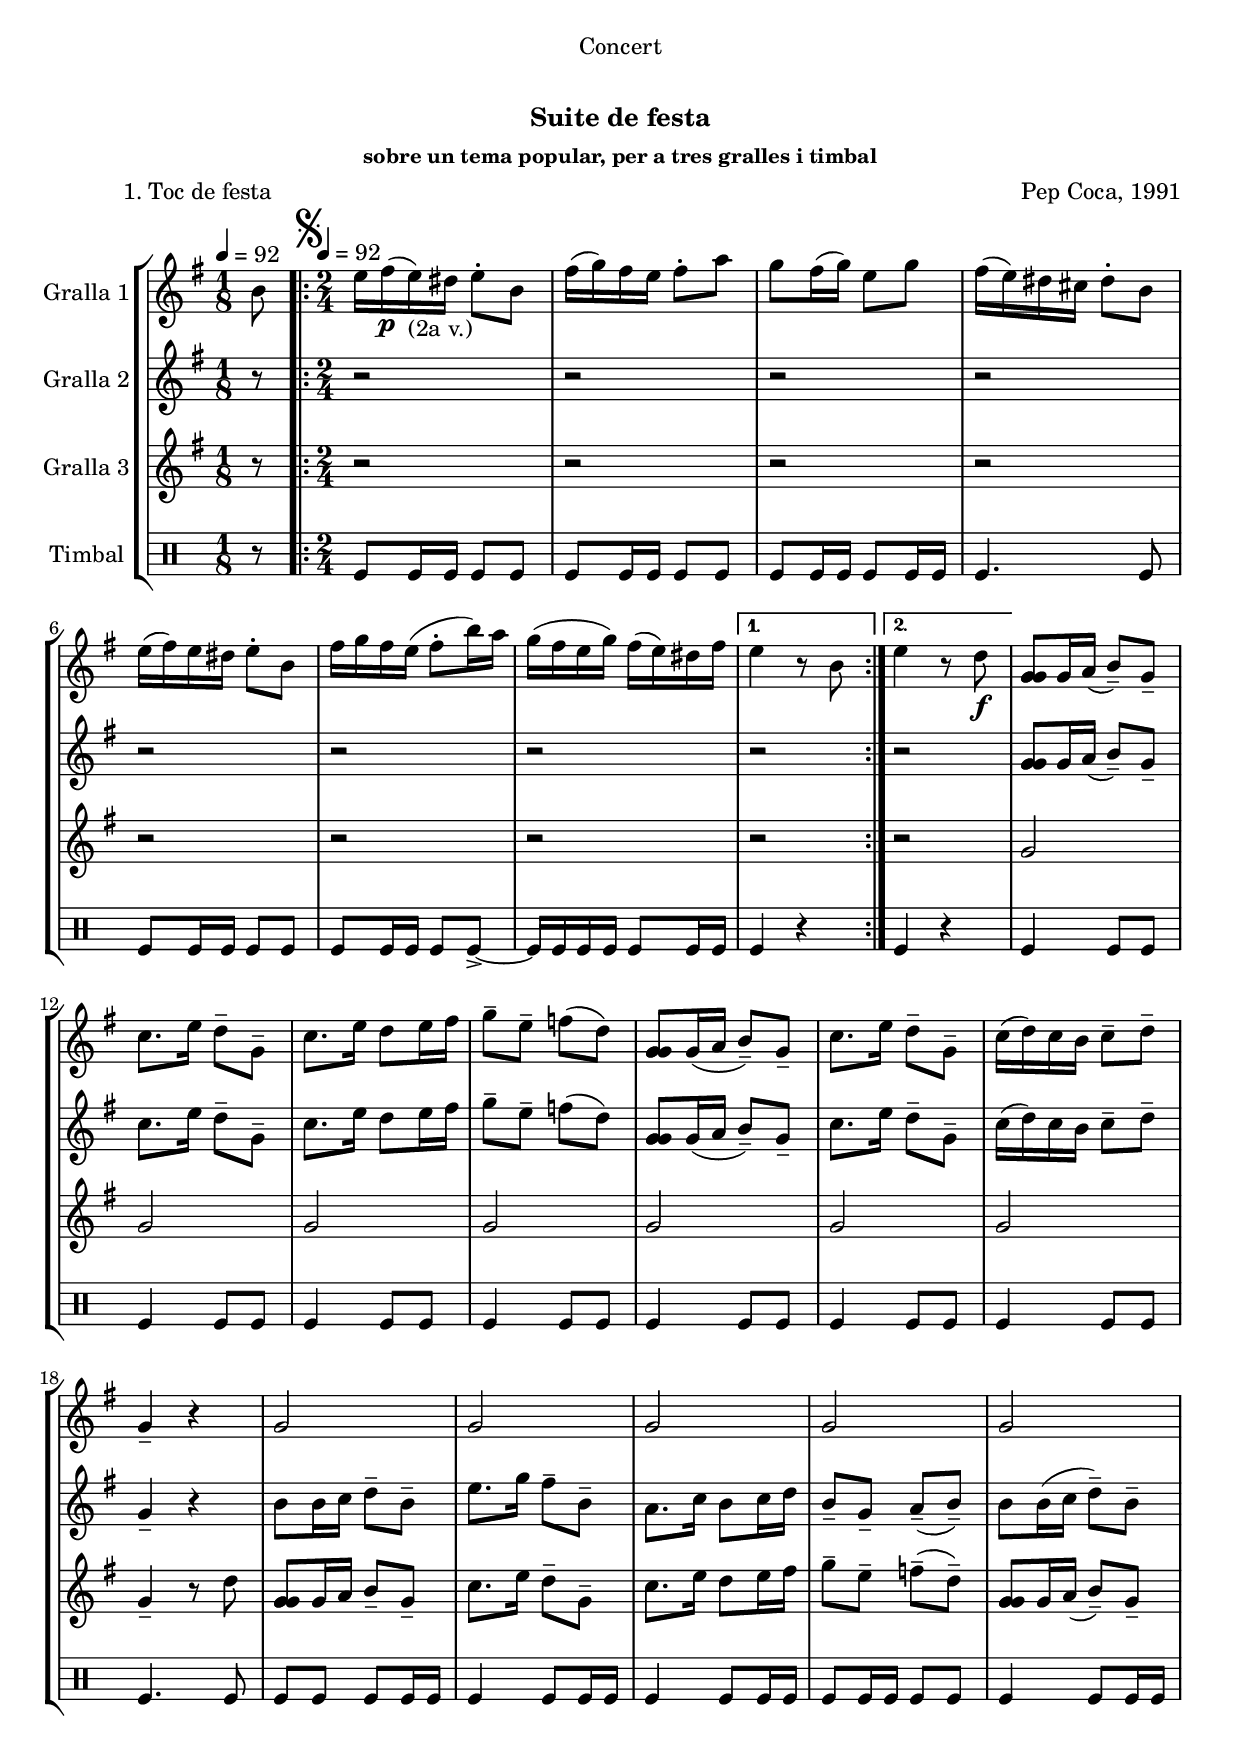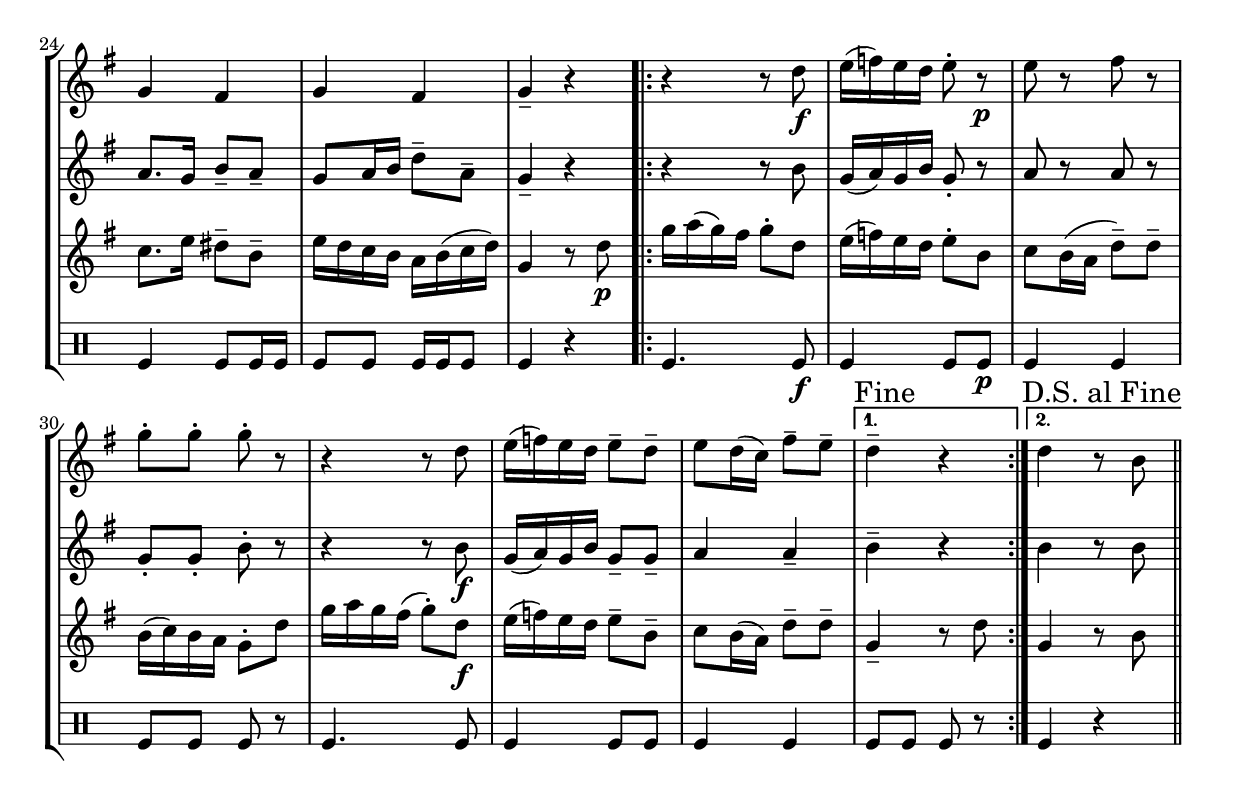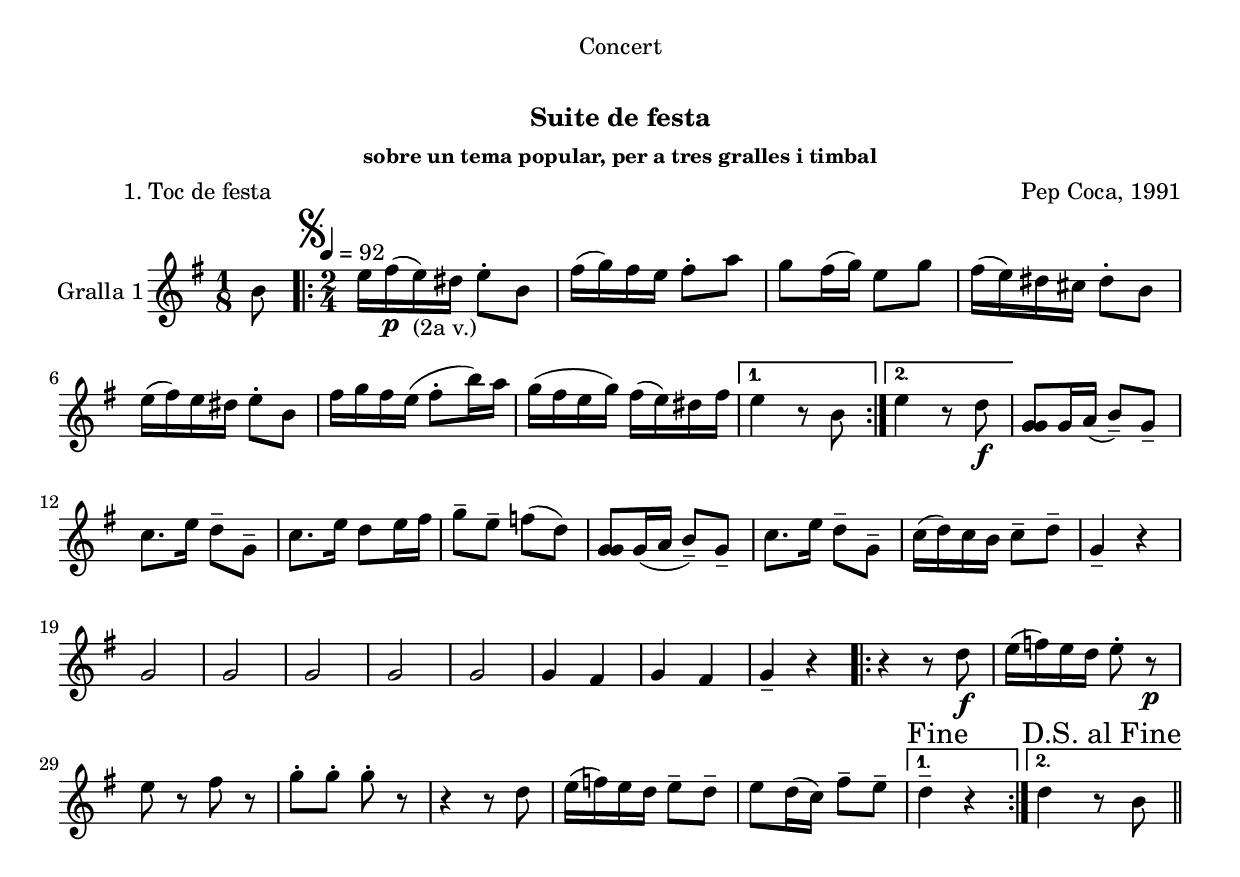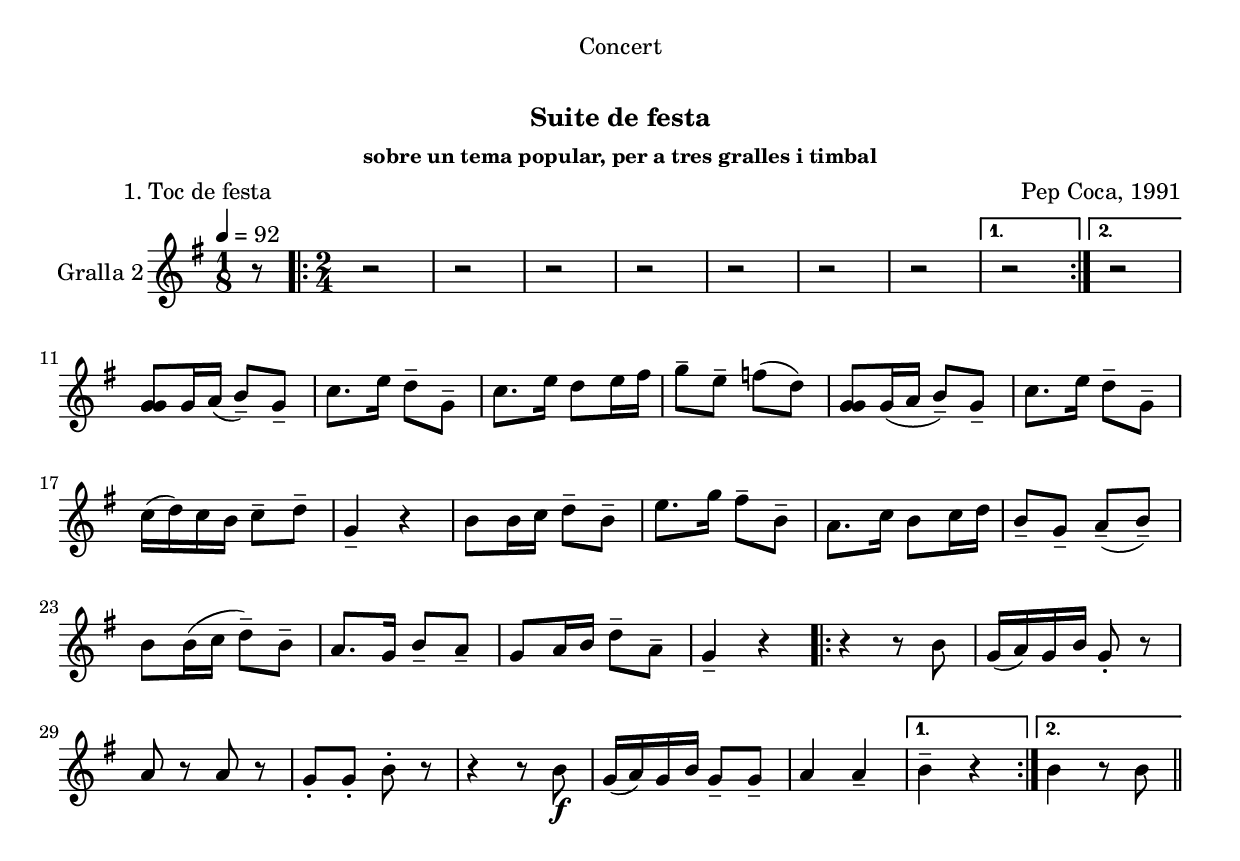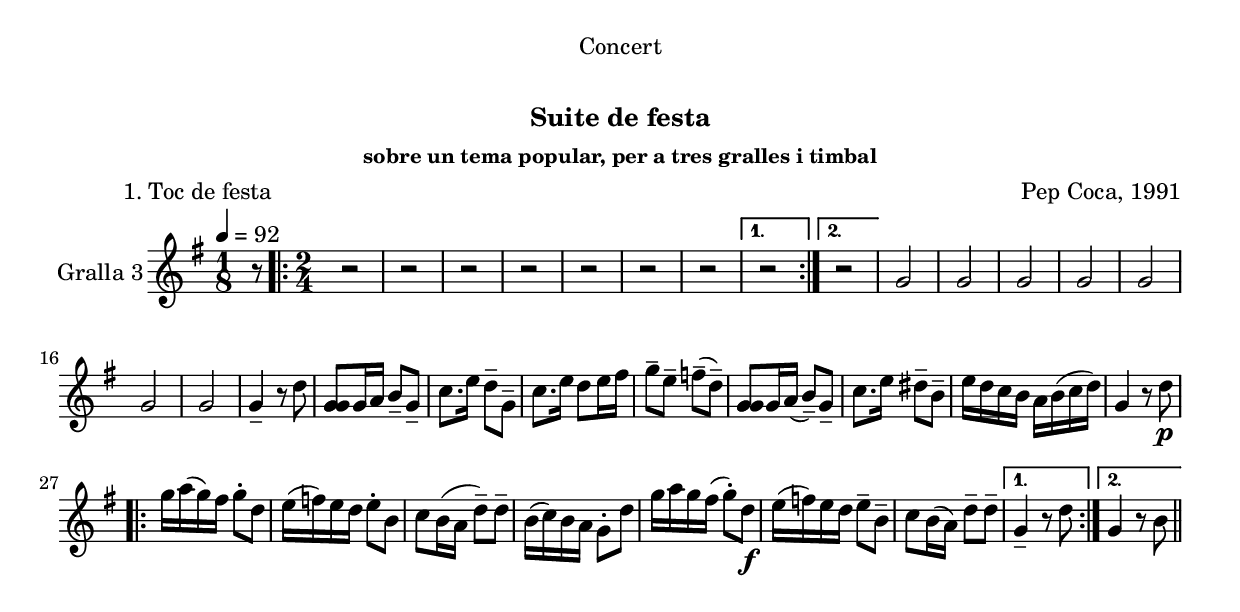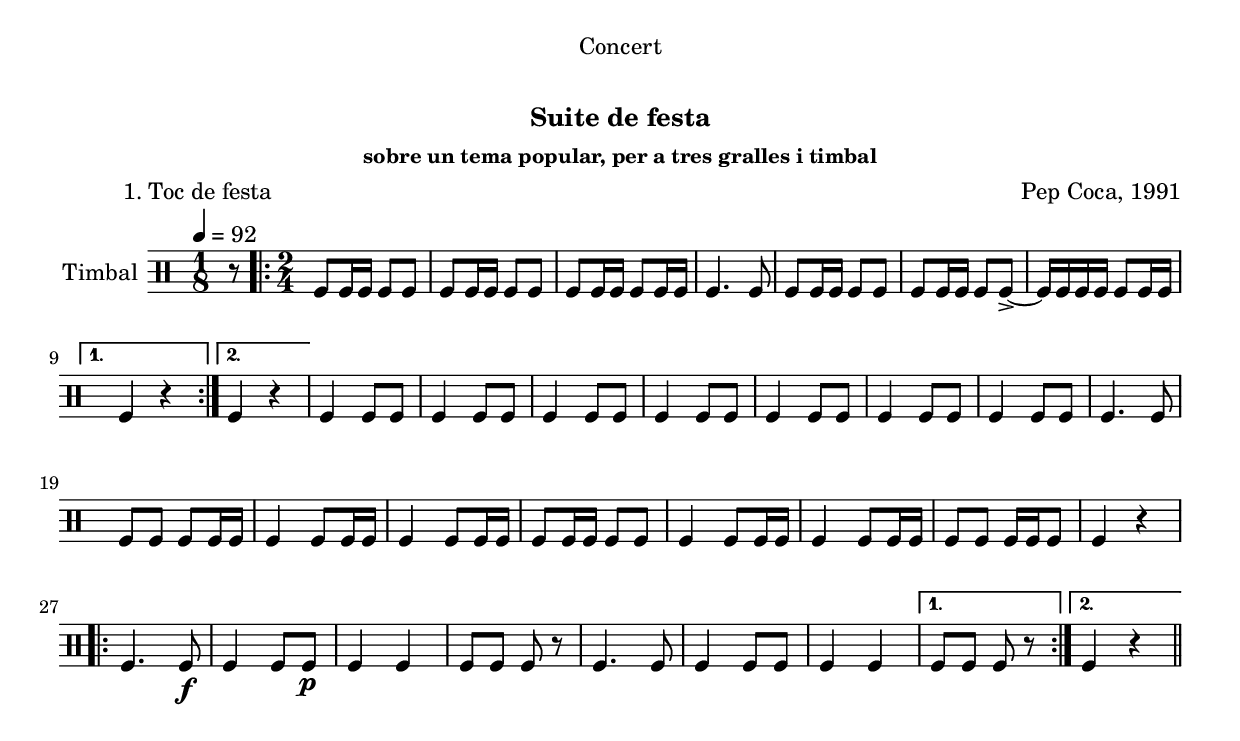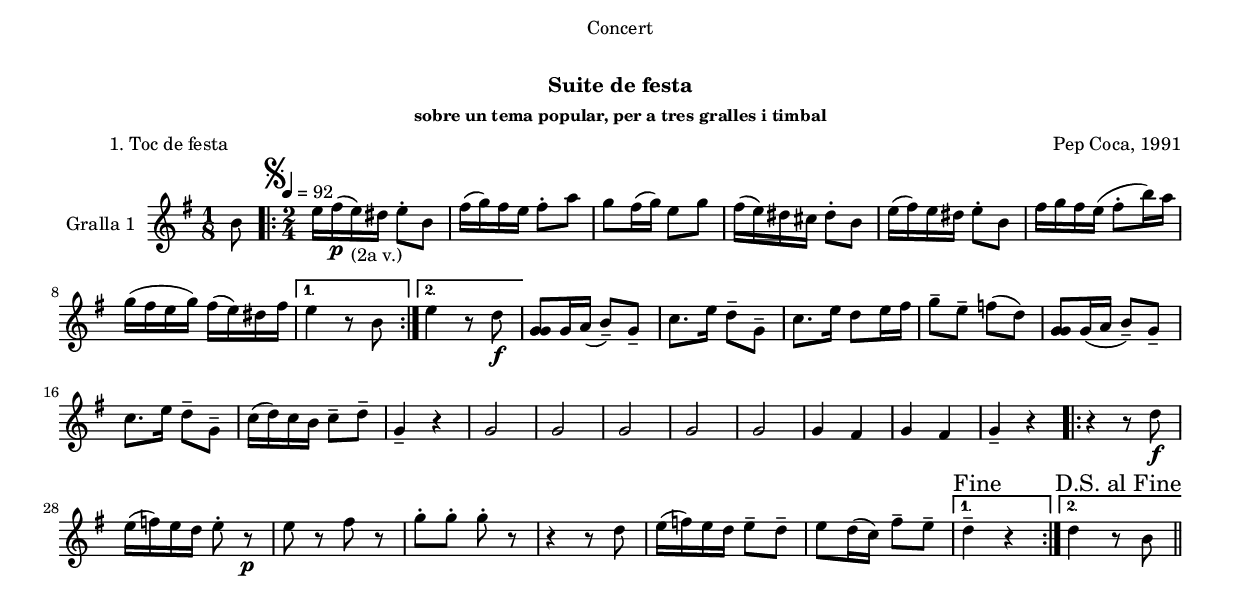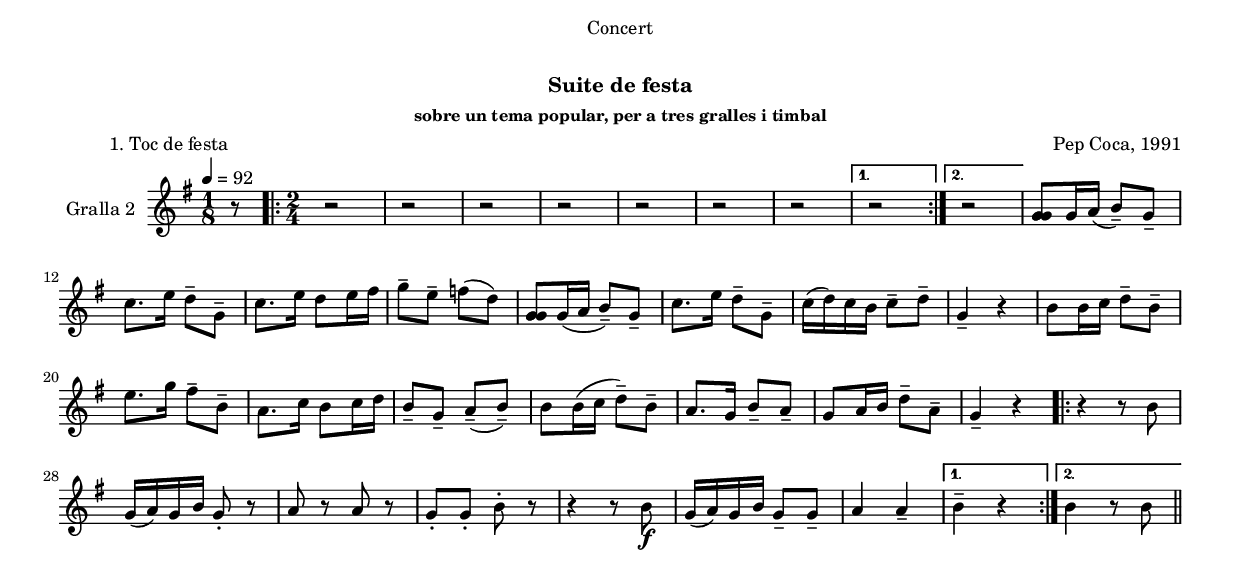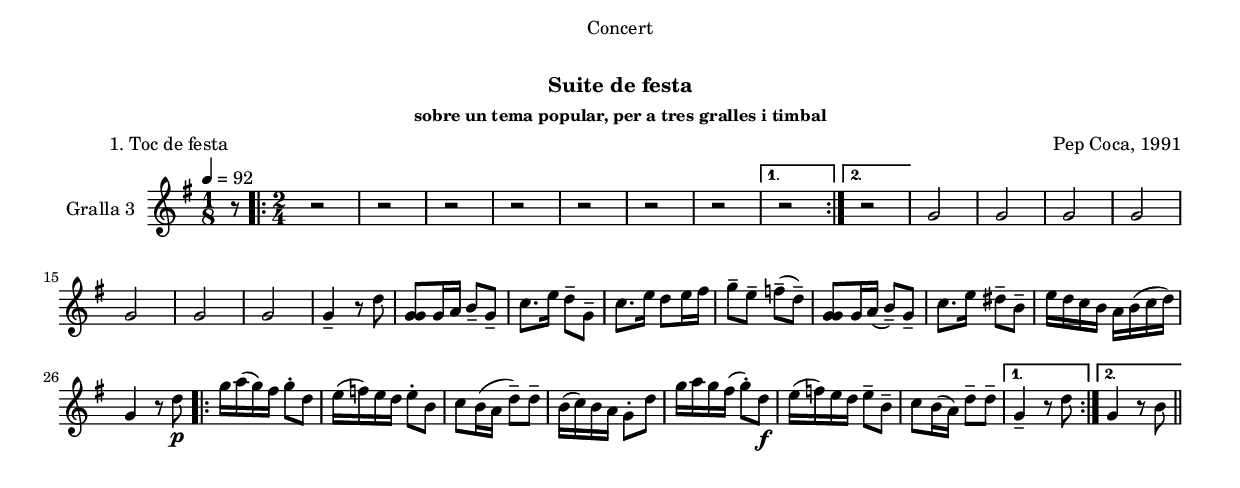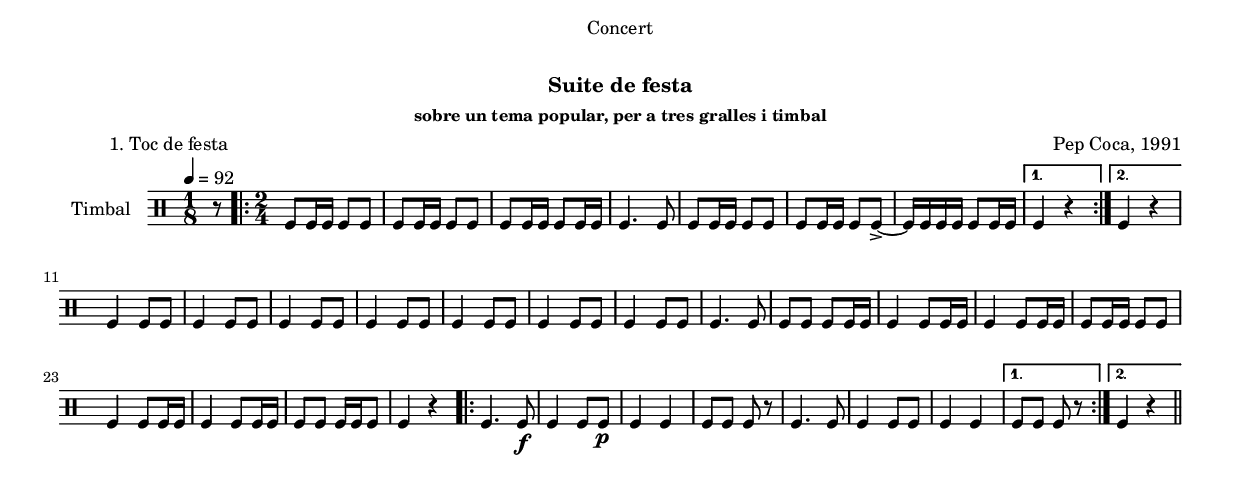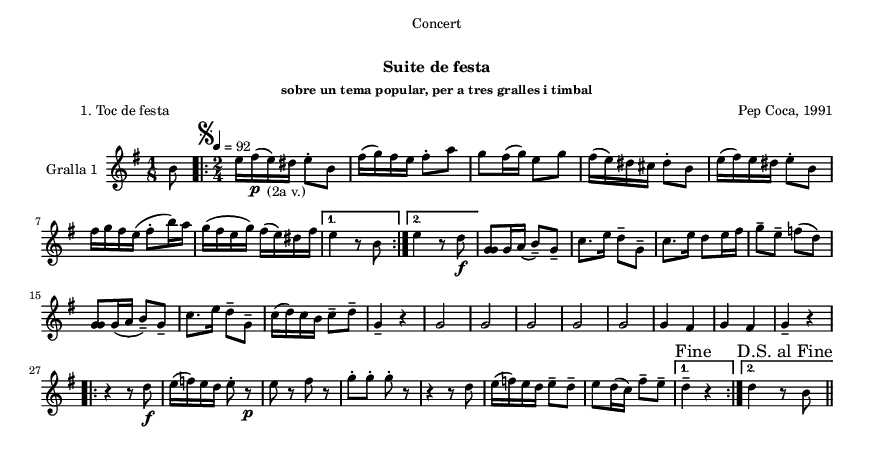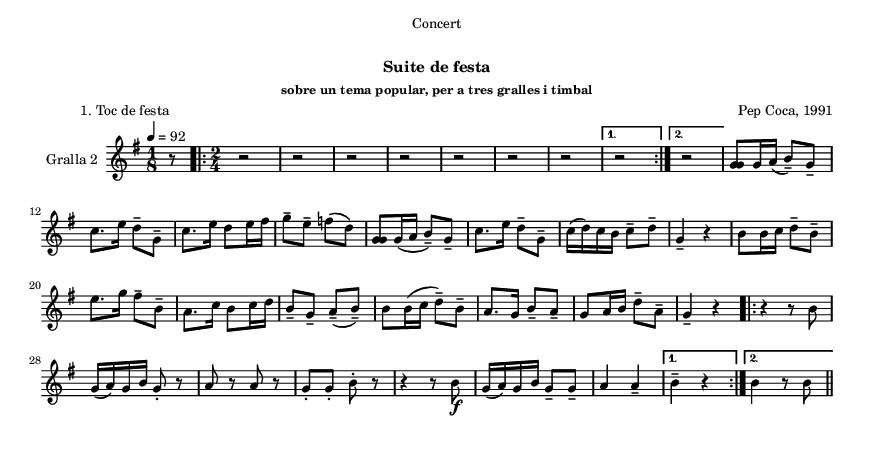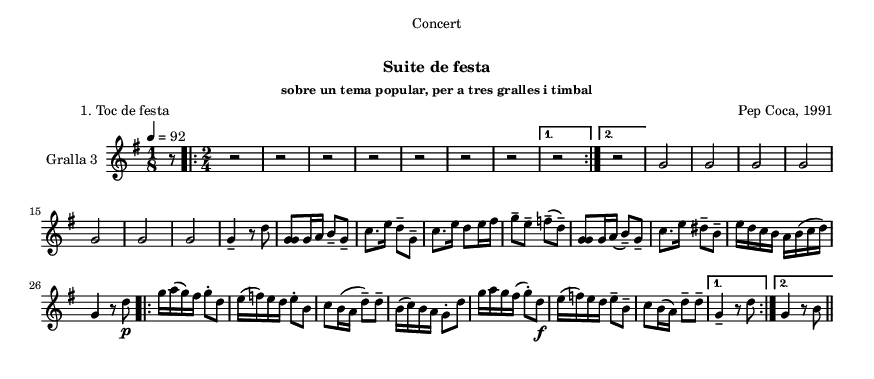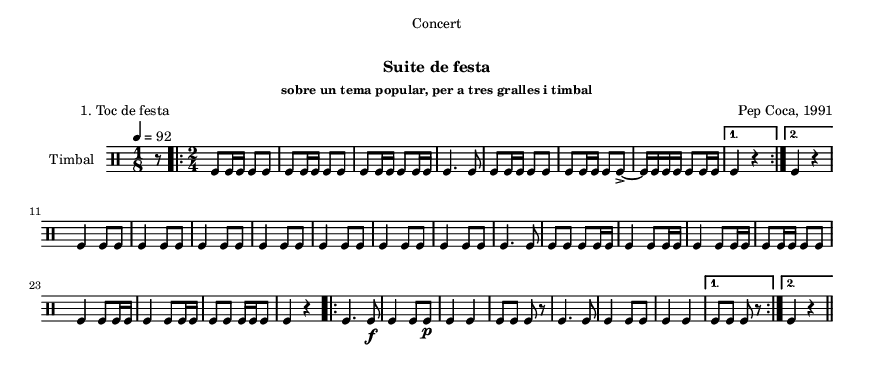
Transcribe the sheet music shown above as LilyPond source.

\version "2.16.0"

\header {
  dedication="Concert"
  title="   "
  subtitle="Suite de festa"
  subsubtitle="sobre un tema popular, per a tres gralles i timbal"
  poet="          1. Toc de festa"
  meter=""
  piece=""
  composer="Pep Coca, 1991"
  arranger=""
  opus=""
  instrument=""
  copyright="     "
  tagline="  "
}

liniaroAa =
\relative b'
{
  \clef treble
  \key g \major
  \time 1/8
  b8 \tempo 4 = 92  |
  \time 2/4   \repeat volta 2 { \mark \markup {\musicglyph #"scripts.segno"} e16 fis ( \p e ) _"(2a v.)" dis e8-. b  |
  fis'16 ( g ) fis e fis8-. a  |
  g8 fis16 ( g ) e8 g  |
  %05
  fis16 ( e ) dis cis dis8-. b  |
  e16 ( fis ) e dis e8-. b  |
  fis'16 g fis e ( fis8-. b16 ) a  |
  g16 ( fis e g ) fis ( e ) dis fis }
  \alternative { { e4 r8 b }
  %10
  { e4 r8 d \f } }
  <g, g g>8 g16 a ( b8-- ) g--  |
  c8. e16 d8-- g,--  |
  c8. e16 d8 e16 fis  |
  g8-- e-- f ( d )  |
  %15
  <g, g g>8 g16 ( a b8-- ) g--  |
  c8. e16 d8-- g,--  |
  c16 ( d ) c b c8-- d--  |
  g,4-- r  |
  g2  |
  %20
  g2  |
  g2  |
  g2  |
  g2  |
  g4 fis  |
  %25
  g4 fis  |
  g4-- r  |
  \repeat volta 2 { r4 r8 d' \f  |
  e16 ( f ) e d e8-. r \p  |
  e8 r fis r  |
  %30
  g8-. g-. g-. r  |
  r4 r8 d  |
  e16 ( f ) e d e8-- d--  |
  e8 d16 ( c ) fis8-- e-- }
  \alternative { { \mark "Fine" d4-- r }
  %35
  { \mark "D.S. al Fine" d4 r8 b } } \bar "||"
}

liniaroAb =
\relative g'
{
  \tempo 4 = 92
  \clef treble
  \key g \major
  \time 1/8
  r8  |
  \time 2/4   \repeat volta 2 { r2  |
  r2  |
  r2  |
  %05
  r2  |
  r2  |
  r2  |
  r2 }
  \alternative { { r2 }
  %10
  { r2 } }
  <g g g>8 g16 a ( b8-- ) g--  |
  c8. e16 d8-- g,--  |
  c8. e16 d8 e16 fis  |
  g8-- e-- f ( d )  |
  %15
  <g, g g>8 g16 ( a b8-- ) g--  |
  c8. e16 d8-- g,--  |
  c16 ( d ) c b c8-- d--  |
  g,4-- r  |
  b8 b16 c d8-- b-- |
  %20
  e8. g16 fis8-- b,--  |
  a8. c16 b8 c16 d  |
  b8-- g-- a-- ( b-- )  |
  b8 b16 ( c d8-- ) b--  |
  a8. g16 b8-- a--  |
  %25
  g8 a16 b d8-- a--  |
  g4-- r  |
  \repeat volta 2 { r4 r8 b  |
  g16 ( a ) g b g8-. r  |
  a8 r a r  |
  %30
  g8-. g-. b-. r  |
  r4 r8 b \f  |
  g16 ( a ) g b g8-- g--  |
  a4 a-- }
  \alternative { { b4-- r }
  %35
  { b4 r8 b } } \bar "||"
}

liniaroAc =
\relative g'
{
  \tempo 4 = 92
  \clef treble
  \key g \major
  \time 1/8
  r8  |
  \time 2/4   \repeat volta 2 { r2  |
  r2  |
  r2  |
  %05
  r2  |
  r2  |
  r2  |
  r2 }
  \alternative { { r2 }
  %10
  { r2 } }
  g2  |
  g2  |
  g2  |
  g2  |
  %15
  g2  |
  g2  |
  g2  |
  g4-- r8 d'  |
  <g, g g>8 g16 a b8-- g-- |
  %20
  c8. e16 d8-- g,--  |
  c8. e16 d8 e16 fis  |
  g8-- e-- f-- ( d-- )  |
  <g, g g>8 g16 a ( b8-- ) g--  |
  c8. e16 dis8-- b--  |
  %25
  e16 d c b a b ( c d )  |
  g,4 r8 d' \p  |
  \repeat volta 2 { g16 a ( g ) fis g8-. d  |
  e16 ( f ) e d e8-. b  |
  c8 b16 ( a d8-- ) d--  |
  %30
  b16 ( c ) b a g8-. d'  |
  g16 a g fis ( g8-. ) d \f  |
  e16 ( f ) e d e8-- b--  |
  c8 b16 ( a ) d8-- d-- }
  \alternative { { g,4-- r8 d' }
  %35
  { g,4 r8 b } } \bar "||"
}

liniaroAd =
\drummode
{
  \tempo 4 = 92
  \time 1/8
  r8  |
  \time 2/4   \repeat volta 2 { tomfl8 tomfl16 tomfl tomfl8 tomfl  |
  tomfl8 tomfl16 tomfl tomfl8 tomfl  |
  tomfl8 tomfl16 tomfl tomfl8 tomfl16 tomfl  |
  %05
  tomfl4. tomfl8  |
  tomfl8 tomfl16 tomfl tomfl8 tomfl  |
  tomfl8 tomfl16 tomfl tomfl8 tomfl-> ~  |
  tomfl16 tomfl tomfl tomfl tomfl8 tomfl16 tomfl }
  \alternative { { tomfl4 r }
  %10
  { tomfl4 r } }
  tomfl4 tomfl8 tomfl  |
  tomfl4 tomfl8 tomfl  |
  tomfl4 tomfl8 tomfl  |
  tomfl4 tomfl8 tomfl  |
  %15
  tomfl4 tomfl8 tomfl  |
  tomfl4 tomfl8 tomfl  |
  tomfl4 tomfl8 tomfl  |
  tomfl4. tomfl8  |
  tomfl8 tomfl tomfl tomfl16 tomfl  |
  %20
  tomfl4 tomfl8 tomfl16 tomfl  |
  tomfl4 tomfl8 tomfl16 tomfl  |
  tomfl8 tomfl16 tomfl tomfl8 tomfl  |
  tomfl4 tomfl8 tomfl16 tomfl  |
  tomfl4 tomfl8 tomfl16 tomfl  |
  %25
  tomfl8 tomfl tomfl16 tomfl tomfl8  |
  tomfl4 r  |
  \repeat volta 2 { tomfl4. tomfl8 \f  |
  tomfl4 tomfl8 tomfl \p  |
  tomfl4 tomfl  |
  %30
  tomfl8 tomfl tomfl r  |
  tomfl4. tomfl8  |
  tomfl4 tomfl8 tomfl  |
  tomfl4 tomfl }
  \alternative { { tomfl8 tomfl tomfl r }
  %35
  { tomfl4 r } } \bar "||"
}

\book {

\paper {
  print-page-number = false
  #(set-paper-size "a4")
  #(layout-set-staff-size 20)
}

\bookpart {
  \score {
    \new StaffGroup {
      \override Score.RehearsalMark #'self-alignment-X = #LEFT
      <<
        \new Staff \with {instrumentName = #"Gralla 1" } \liniaroAa
        \new Staff \with {instrumentName = #"Gralla 2" } \liniaroAb
        \new Staff \with {instrumentName = #"Gralla 3" } \liniaroAc
        \new DrumStaff \with {instrumentName = #"Timbal" } \liniaroAd
      >>
    }
    \layout {}
  }\score { \unfoldRepeats
    \new StaffGroup {
      \override Score.RehearsalMark #'self-alignment-X = #LEFT
      <<
        \new Staff \with {instrumentName = #"Gralla 1" } \liniaroAa
        \new Staff \with {instrumentName = #"Gralla 2" } \liniaroAb
        \new Staff \with {instrumentName = #"Gralla 3" } \liniaroAc
        \new DrumStaff \with {instrumentName = #"Timbal" } \liniaroAd
      >>
    }
    \midi {}
  }
}

\bookpart {
  \header {}
  \score {
    \new StaffGroup {
      \override Score.RehearsalMark #'self-alignment-X = #LEFT
      <<
        \new Staff \with {instrumentName = #"Gralla 1" } \liniaroAa
      >>
    }
    \layout {}
  }\score { \unfoldRepeats
    \new StaffGroup {
      \override Score.RehearsalMark #'self-alignment-X = #LEFT
      <<
        \new Staff \with {instrumentName = #"Gralla 1" } \liniaroAa
      >>
    }
    \midi {}
  }
}

\bookpart {
  \header {}
  \score {
    \new StaffGroup {
      \override Score.RehearsalMark #'self-alignment-X = #LEFT
      <<
        \new Staff \with {instrumentName = #"Gralla 2" } \liniaroAb
      >>
    }
    \layout {}
  }\score { \unfoldRepeats
    \new StaffGroup {
      \override Score.RehearsalMark #'self-alignment-X = #LEFT
      <<
        \new Staff \with {instrumentName = #"Gralla 2" } \liniaroAb
      >>
    }
    \midi {}
  }
}

\bookpart {
  \header {}
  \score {
    \new StaffGroup {
      \override Score.RehearsalMark #'self-alignment-X = #LEFT
      <<
        \new Staff \with {instrumentName = #"Gralla 3" } \liniaroAc
      >>
    }
    \layout {}
  }\score { \unfoldRepeats
    \new StaffGroup {
      \override Score.RehearsalMark #'self-alignment-X = #LEFT
      <<
        \new Staff \with {instrumentName = #"Gralla 3" } \liniaroAc
      >>
    }
    \midi {}
  }
}

\bookpart {
  \header {}
  \score {
    \new StaffGroup {
      \override Score.RehearsalMark #'self-alignment-X = #LEFT
      <<
        \new DrumStaff \with {instrumentName = #"Timbal" } \liniaroAd
      >>
    }
    \layout {}
  }\score { \unfoldRepeats
    \new StaffGroup {
      \override Score.RehearsalMark #'self-alignment-X = #LEFT
      <<
        \new DrumStaff \with {instrumentName = #"Timbal" } \liniaroAd
      >>
    }
    \midi {}
  }
}

}

\book {

\paper {
  print-page-number = false
  #(set-paper-size "a5landscape")
  #(layout-set-staff-size 16)
}

\bookpart {
  \header {}
  \score {
    \new StaffGroup {
      \override Score.RehearsalMark #'self-alignment-X = #LEFT
      <<
        \new Staff \with {instrumentName = #"Gralla 1" } \liniaroAa
      >>
    }
    \layout {}
  }
}

\bookpart {
  \header {}
  \score {
    \new StaffGroup {
      \override Score.RehearsalMark #'self-alignment-X = #LEFT
      <<
        \new Staff \with {instrumentName = #"Gralla 2" } \liniaroAb
      >>
    }
    \layout {}
  }
}

\bookpart {
  \header {}
  \score {
    \new StaffGroup {
      \override Score.RehearsalMark #'self-alignment-X = #LEFT
      <<
        \new Staff \with {instrumentName = #"Gralla 3" } \liniaroAc
      >>
    }
    \layout {}
  }
}

\bookpart {
  \header {}
  \score {
    \new StaffGroup {
      \override Score.RehearsalMark #'self-alignment-X = #LEFT
      <<
        \new DrumStaff \with {instrumentName = #"Timbal" } \liniaroAd
      >>
    }
    \layout {}
  }
}

}

\book {

\paper {
  print-page-number = false
  #(set-paper-size "a6landscape")
  #(layout-set-staff-size 12)
}

\bookpart {
  \header {}
  \score {
    \new StaffGroup {
      \override Score.RehearsalMark #'self-alignment-X = #LEFT
      <<
        \new Staff \with {instrumentName = #"Gralla 1" } \liniaroAa
      >>
    }
    \layout {}
  }
}

\bookpart {
  \header {}
  \score {
    \new StaffGroup {
      \override Score.RehearsalMark #'self-alignment-X = #LEFT
      <<
        \new Staff \with {instrumentName = #"Gralla 2" } \liniaroAb
      >>
    }
    \layout {}
  }
}

\bookpart {
  \header {}
  \score {
    \new StaffGroup {
      \override Score.RehearsalMark #'self-alignment-X = #LEFT
      <<
        \new Staff \with {instrumentName = #"Gralla 3" } \liniaroAc
      >>
    }
    \layout {}
  }
}

\bookpart {
  \header {}
  \score {
    \new StaffGroup {
      \override Score.RehearsalMark #'self-alignment-X = #LEFT
      <<
        \new DrumStaff \with {instrumentName = #"Timbal" } \liniaroAd
      >>
    }
    \layout {}
  }
}

}

